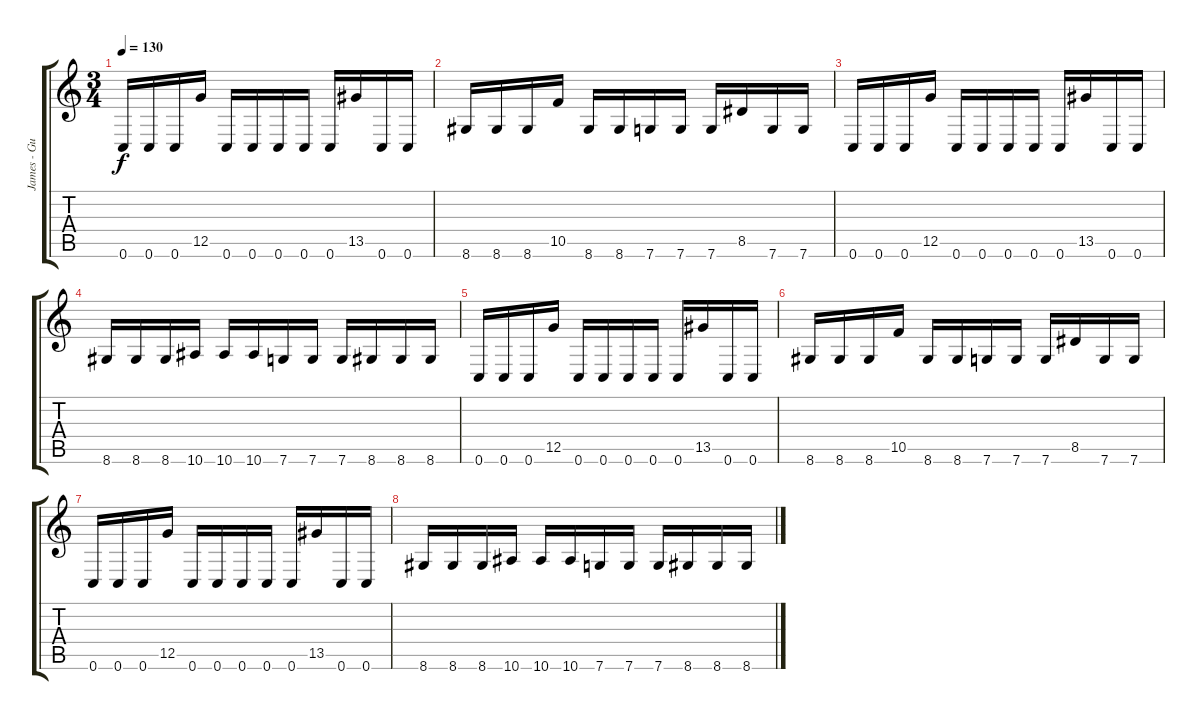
\track ("James - Guitar" "James - Gu") {instrument distortionguitar}
\staff {score tabs}
\tuning (D4 A3 F3 C3 G2 C2) {hide}
\ts (3 4)
\tempo 130
\clef g2
\ks c
0.6.16{dy f} 0.6.16 0.6.16 12.5.16 0.6.16 0.6.16 0.6.16 0.6.16 0.6.16 13.5.16 0.6.16 0.6.16 |
8.6.16 8.6.16 8.6.16 10.5.16 8.6.16 8.6.16 7.6.16 7.6.16 7.6.16 8.5.16 7.6.16 7.6.16 |
0.6.16 0.6.16 0.6.16 12.5.16 0.6.16 0.6.16 0.6.16 0.6.16 0.6.16 13.5.16 0.6.16 0.6.16 |
8.6.16 8.6.16 8.6.16 10.6.16 10.6.16 10.6.16 7.6.16 7.6.16 7.6.16 8.6.16 8.6.16 8.6.16 |
0.6.16 0.6.16 0.6.16 12.5.16 0.6.16 0.6.16 0.6.16 0.6.16 0.6.16 13.5.16 0.6.16 0.6.16 |
8.6.16 8.6.16 8.6.16 10.5.16 8.6.16 8.6.16 7.6.16 7.6.16 7.6.16 8.5.16 7.6.16 7.6.16 |
0.6.16 0.6.16 0.6.16 12.5.16 0.6.16 0.6.16 0.6.16 0.6.16 0.6.16 13.5.16 0.6.16 0.6.16 |
8.6.16 8.6.16 8.6.16 10.6.16 10.6.16 10.6.16 7.6.16 7.6.16 7.6.16 8.6.16 8.6.16 8.6.16
